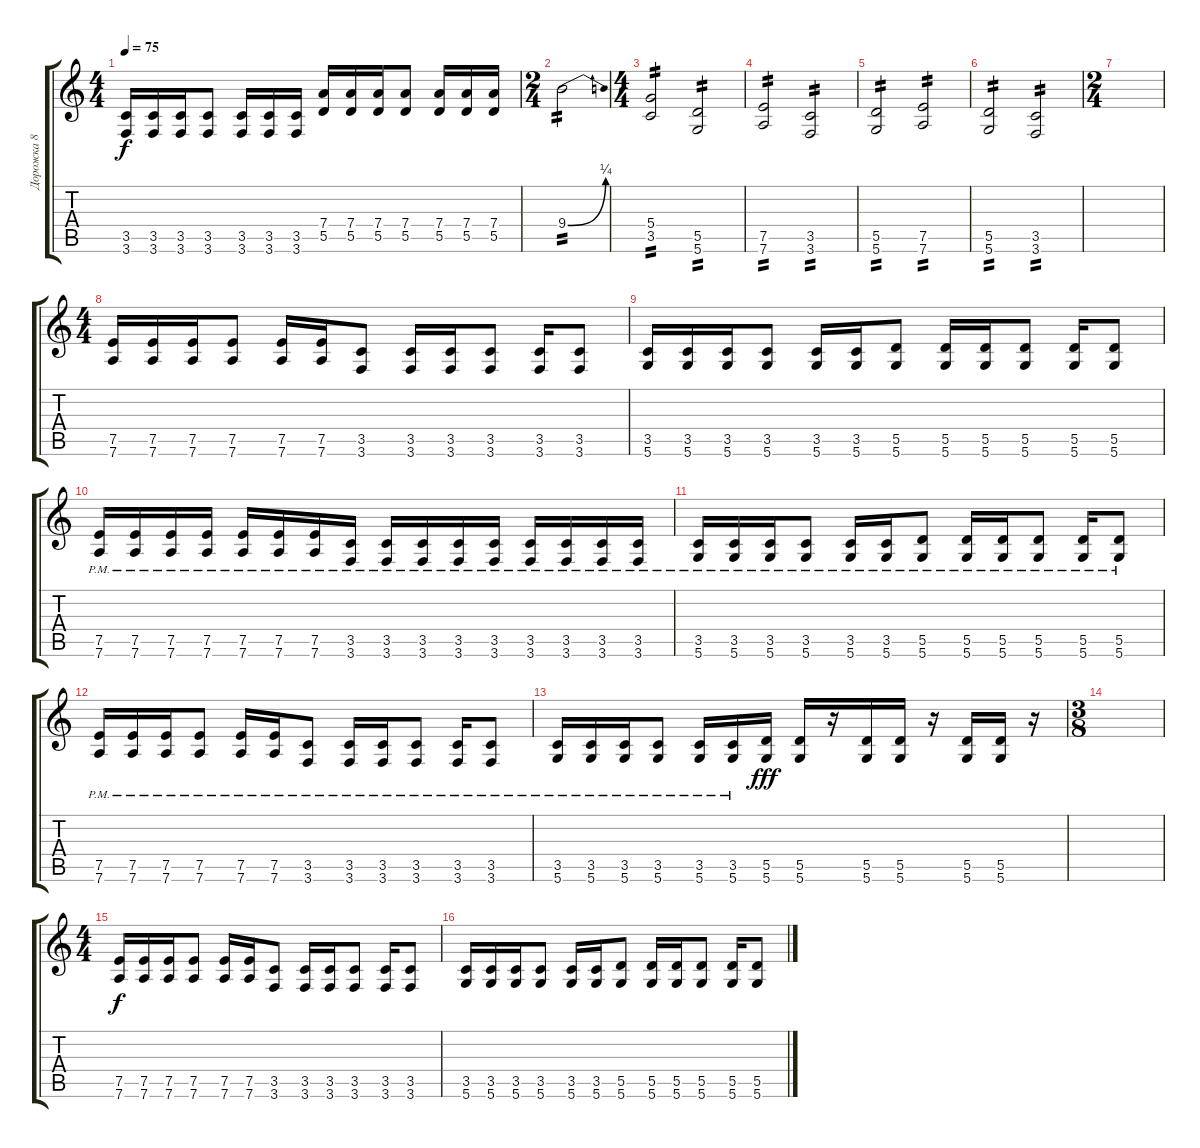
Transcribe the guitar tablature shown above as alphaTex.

\track ("Дорожка 8" "Дорожка 8") {instrument distortionguitar}
\staff {score tabs}
\tuning (E4 B3 G3 D3 A2 D2) {hide}
\ts (4 4)
\tempo 75
\clef g2
\ks c
(3.5 3.6).16{dy f} (3.5 3.6).16 (3.5 3.6).16 (3.5 3.6).8 (3.5 3.6).16 (3.5 3.6).16 (3.5 3.6).16 (7.4 5.5).16 (7.4 5.5).16 (7.4 5.5).16 (7.4 5.5).8 (7.4 5.5).16 (7.4 5.5).16 (7.4 5.5).16 |
\ts (2 4)
9.4{be (bend 0 0 60 1)}.2{tp 2} |
\ts (4 4)
(5.4 3.5).2{tp 2} (5.5 5.6).2{tp 2} |
(7.5 7.6).2{tp 2} (3.5 3.6).2{tp 2} |
(5.5 5.6).2{tp 2} (7.5 7.6).2{tp 2} |
(5.5 5.6).2{tp 2} (3.5 3.6).2{tp 2} |
\ts (2 4)
|
\ts (4 4)
(7.5 7.6).16 (7.5 7.6).16 (7.5 7.6).16 (7.5 7.6).8 (7.5 7.6).16 (7.5 7.6).16 (3.5 3.6).8 (3.5 3.6).16 (3.5 3.6).16 (3.5 3.6).8 (3.5 3.6).16 (3.5 3.6).8 |
(3.5 5.6).16 (3.5 5.6).16 (3.5 5.6).16 (3.5 5.6).8 (3.5 5.6).16 (3.5 5.6).16 (5.5 5.6).8 (5.5 5.6).16 (5.5 5.6).16 (5.5 5.6).8 (5.5 5.6).16 (5.5 5.6).8 |
(7.5{pm} 7.6{pm}).16 (7.5{pm} 7.6{pm}).16 (7.5{pm} 7.6{pm}).16 (7.5{pm} 7.6{pm}).16 (7.5{pm} 7.6{pm}).16 (7.5{pm} 7.6{pm}).16 (7.5{pm} 7.6{pm}).16 (3.5{pm} 3.6{pm}).16 (3.5{pm} 3.6{pm}).16 (3.5{pm} 3.6{pm}).16 (3.5{pm} 3.6{pm}).16 (3.5{pm} 3.6{pm}).16 (3.5{pm} 3.6{pm}).16 (3.5{pm} 3.6{pm}).16 (3.5{pm} 3.6{pm}).16 (3.5{pm} 3.6{pm}).16 |
(3.5{pm} 5.6{pm}).16 (3.5{pm} 5.6{pm}).16 (3.5{pm} 5.6{pm}).16 (3.5{pm} 5.6{pm}).8 (3.5{pm} 5.6{pm}).16 (3.5{pm} 5.6{pm}).16 (5.5{pm} 5.6{pm}).8 (5.5{pm} 5.6{pm}).16 (5.5{pm} 5.6{pm}).16 (5.5{pm} 5.6{pm}).8 (5.5{pm} 5.6{pm}).16 (5.5{pm} 5.6{pm}).8 |
(7.5{pm} 7.6{pm}).16 (7.5{pm} 7.6{pm}).16 (7.5{pm} 7.6{pm}).16 (7.5{pm} 7.6{pm}).8 (7.5{pm} 7.6{pm}).16 (7.5{pm} 7.6{pm}).16 (3.5{pm} 3.6{pm}).8 (3.5{pm} 3.6{pm}).16 (3.5{pm} 3.6{pm}).16 (3.5{pm} 3.6{pm}).8 (3.5{pm} 3.6{pm}).16 (3.5{pm} 3.6{pm}).8 |
(3.5{pm} 5.6{pm}).16 (3.5{pm} 5.6{pm}).16 (3.5{pm} 5.6{pm}).16 (3.5{pm} 5.6{pm}).8 (3.5{pm} 5.6{pm}).16 (3.5{pm} 5.6{pm}).16 (5.5 5.6).16{dy fff} (5.5 5.6).16 r.16 (5.5 5.6).16 (5.5 5.6).16 r.16 (5.5 5.6).16 (5.5 5.6).16 r.16 |
\ts (3 8)
|
\ts (4 4)
(7.5 7.6).16{dy f} (7.5 7.6).16 (7.5 7.6).16 (7.5 7.6).8 (7.5 7.6).16 (7.5 7.6).16 (3.5 3.6).8 (3.5 3.6).16 (3.5 3.6).16 (3.5 3.6).8 (3.5 3.6).16 (3.5 3.6).8 |
(3.5 5.6).16 (3.5 5.6).16 (3.5 5.6).16 (3.5 5.6).8 (3.5 5.6).16 (3.5 5.6).16 (5.5 5.6).8 (5.5 5.6).16 (5.5 5.6).16 (5.5 5.6).8 (5.5 5.6).16 (5.5 5.6).8
